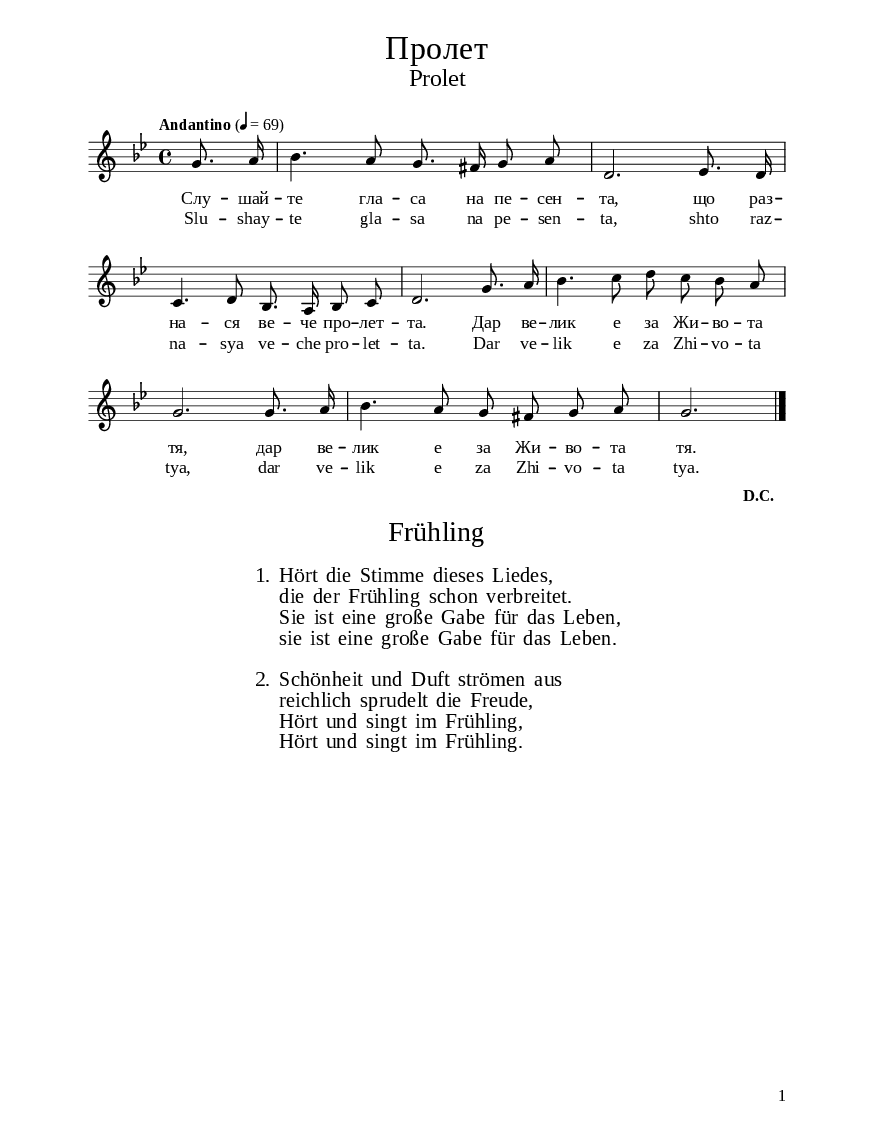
\version "2.24.1"

% include paper part and global functions
\include "include/globals.ily"

\bookpart {
  \label #'ref118_2
  \tocItem \markup "Пролет – Prolet"
  \include "include/bookpart-paper.ily"
  \score {
    \include "include/score-layout.ily"

    \new Voice \absolute{
      \clef treble
      \key g \minor
      \time 4/4
      \tempoFunc "Andantino" 4 "69"
      \autoBeamOff
      \partial 4
      g'8. a'16 | bes'4. a'8 g'8. fis'16 g'8 a'8 | d'2. es'8. d'16 | \break

      c'4. d'8 bes8. a16 bes8 c'8  d'2. g'8. a'16 | bes'4. c''8 d''8 c''8 bes'8 a'8 |\break |

      g'2. g'8. a'16 | bes'4. a'8 g'8 fis'8 g'8 a'8 | g'2. \bar "|."
    }

    \addlyrics {
      Слу  --  шай  --
      те   гла  --  са   на   пе  --  сен  --  та,   що   раз  --  на  --
      ся   ве  --  че   про  --  лет  --  та.   Дар   ве  --  лик   е
      за   Жи  --  во  --  та   тя,   дар   ве  --  лик   е   за   Жи  --
      во  -- та тя.
    }
    \addlyrics {
      Slu  --  shay  --
      te   gla  --  sa   na   pe  --  sen  --  ta,   shto   raz  --  na  --
      sya   ve  --  che   pro  --  let  --  ta.   Dar   ve  --  lik   e
      za   Zhi  --  vo  --  ta   tya,   dar   ve  --  lik   e   za   Zhi  --
      vo  -- ta tya.}

      \header {
        title = \titleFunc "Пролет" "Prolet"
      }

      \midi{}

    } % score
 
    \markup \dc-one "D.C."
    

    % include foreign translation(s) of the song
    \version "2.24.1"

\markup \fill-line { \fontsize #deTitleFontSize "Frühling" }
\markup \null
\markup \null
\markup \fontsize #deCoupletFontSize {
  \hspace #16
  \override #`(baseline-skip . ,deCoupletBaselineSkip)

  \column {

    \line { 1. Hört die Stimme dieses Liedes,}

    \line {   "   "  die der Frühling schon verbreitet.}

    \line {   "   " Sie ist eine große Gabe für das Leben,}

   \line {   "   " sie ist eine große Gabe für das Leben. }

    \line { " " }

    \line { 2. Schönheit und Duft strömen aus  }

    \line {   "   "  reichlich sprudelt die Freude,}

    \line {   "   " Hört und singt im Frühling, }

    \line {   "   " Hört und singt im Frühling. }


  }
}


  } % bookpart
